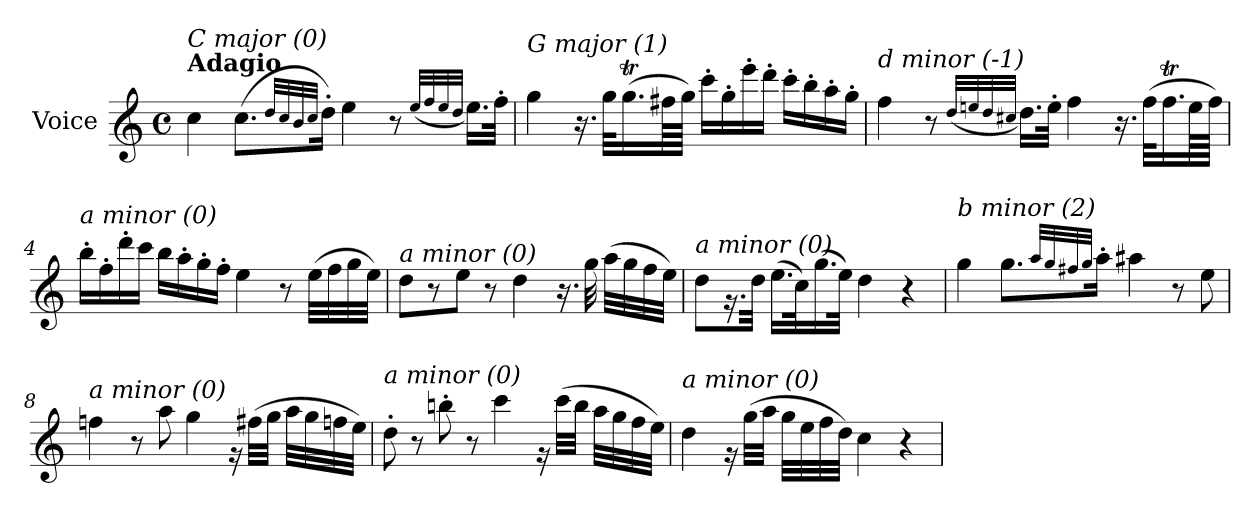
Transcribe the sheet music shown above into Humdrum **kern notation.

**kern
*part1
*staff1
*I"Voice
*clefG2
*k[]
*C:
*M4/4
*met(c)
=1
!LO:TX:a:B:t=Adagio
!LO:TX:i:t=C major (0)
4cc\
(>8.cc\L
32qdd/LLL
32qcc/
32qb/
32qcc/JJJ
16dd'>\Jk)
4ee\
8r
(<32qee/LLL
32qff/
32qee/
32qdd/JJJ
16.ee\LL)
32ff'>\JJk
=2
!LO:TX:i:t=G major (1)
4gg\
16.r
32gg\KLL
(>16.ggT\
64ff#X\LL
64gg\JJJJ)
16ccc'>\LL
16gg'>\
16eee'>\
16ddd'>\JJ
16ccc'>\LL
16bb'>\
16aa'>\
16gg'>\JJ
=3
!LO:TX:i:t=d minor (-1)
4ff\
8r
(<32qdd/LLL
32qeen/
32qdd/
32qcc#X/JJJ
16.dd\LL)
32ee'>\JJk
4ff\
16.r
(>32ff\KLL
16.ffT\
64ee\LL
64ff\JJJJ)
!!LO:LB:g=z
=4
!LO:TX:i:t=a minor (0)
16bb'>\LL
16ff'>\
16ddd'>\
16ccc\JJ
16bb\LL
16aa'>\
16gg'>\
16ff'>\JJ
4ee\
8r
(>32ee\LLL
32ff\
32gg\
32ee\JJJ)
=5
!LO:TX:i:t=a minor (0)
8dd\L
8r
8ee\J
8r
4dd\
16.r
32gg\
(>32aa\LLL
32gg\
32ff\
32ee\JJJ)
=6
!LO:TX:i:t=a minor (0)
8dd\L
16.rg
32dd\Jkk
(>16.ee\LL
32cc\k)
(>16.gg\
32ee\JJk)
4dd\
4r
!!LO:LB:g=z
=7
!LO:TX:i:t=b minor (2)
4gg\
8.gg\L
32qaa/LLL
32qgg/
32qff#X/
32qgg/JJJ
16aa'>\Jk
4aa#Xi\
8r
8ee\
=8
!LO:TX:i:t=a minor (0)
4ffn\
8r
8aa\
4gg\
16rg
(>32ff#X\LLL
32gg\JJJ
32aa\LLL
32gg\
32ffn\
32ee\JJJ)
=9
!LO:TX:i:t=a minor (0)
8dd'>\
8r
8bbn'>\
8r
4ccc\
16rg
(>32ccc\LLL
32bb\JJJ
32aa\LLL
32gg\
32ff\
32ee\JJJ)
!!LO:LB:g=z
=10
!LO:TX:i:t=a minor (0)
4dd\
16rg
(>32gg\LLL
32aa\JJJ
32gg\LLL
32ee\
32ff\
32dd\JJJ)
4cc\
4r
=
*-
